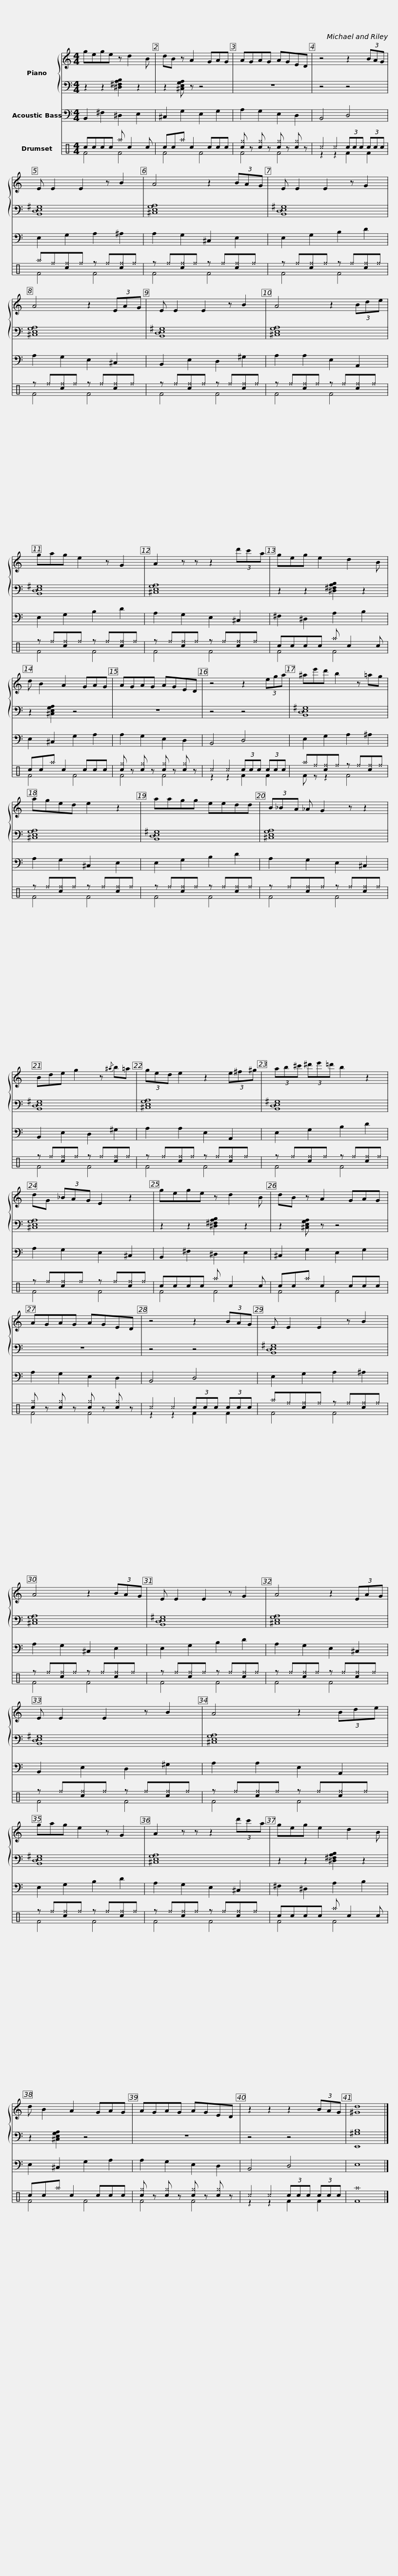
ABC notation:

X:1
%%score { 1 | 2 } 3 ( 4 5 )
L:1/8
M:4/4
I:linebreak $
K:C
V:1 treble
V:2 bass
V:3 bass transpose=-12
V:4 perc
K:none
V:5 perc
K:none
V:1
 gege z d2 B | dB z A2 GAG | AGAG AGED | z4 z2 (3BAG |$ E E2 E2 z B2 | %5
 A4 z2 (3BAG | E E2 E2 z G2 | A4 z2 (3EAG |$ E E2 E2 z B2 | A4 z2 (3Bde | %10
 gag e2 z G2 | A2 z z z2 (3d'c'a |$ geg e2 d2 B | d B2 A2 GAG | AGAG AGED | %15
 z4 z2 (3ega |$ ^ae'd' b2 z =ag | aged e2 z2 | aagg eedd | (3B_BA _A G2 z z2 |$ %20
 Bde g2 z{/^a} b=a | (3ged e2 z2 (3e^f^g | (3ab^c' (3^d'e'=d' b2 z2 |$ dG (3_BAG E2 z2 | gege z d2 B | %25
 dB z A2 GAG | AGAG AGED |$ z4 z2 (3BAG | E E2 E2 z B2 | A4 z2 (3BAG | %30
 E E2 E2 z G2 |$ A4 z2 (3EAG | E E2 E2 z B2 | A4 z2 (3Bde | gag e2 z G2 |$ %35
 A2 z z z2 (3d'c'a | geg e2 d2 B | d B2 A2 GAG | AGAG AGED |$ z2 z2 z2 (3BAG | %40
 [^Gd]8 |] %41
V:2
 z2 z2 [^D,^F,A,B,]2 z2 | z2 [^C,E,G,A,] z z4 | z8 | z4 z4 |$ [B,,D,E,^G,]8 | %5
 [^C,E,G,A,]8 | [B,,D,E,^G,]8 | [^C,E,G,A,]8 |$ [B,,D,E,^G,]8 | [^C,E,G,A,]8 | %10
 [B,,D,E,^G,]8 | [^C,E,G,A,]8 |$ z2 z2 [^D,^F,A,B,]2 z2 | z2 [^C,E,G,A,]2 z4 | z8 | %15
 z4 z4 |$ [B,,D,E,^G,]8 | [^C,E,G,A,]8 | [B,,D,E,^G,]8 | [^C,E,G,A,]8 |$ %20
 [B,,D,E,^G,]8 | [^C,E,G,A,]8 | [B,,D,E,^G,]8 |$ [^C,E,G,A,]8 | z2 z2 [^D,^F,A,B,]2 z2 | %25
 z2 [^C,E,G,A,] z z4 | z8 |$ z4 z4 | [B,,D,E,^G,]8 | [^C,E,G,A,]8 | %30
 [B,,D,E,^G,]8 |$ [^C,E,G,A,]8 | [B,,D,E,^G,]8 | [^C,E,G,A,]8 | [B,,D,E,^G,]8 |$ %35
 [^C,E,G,A,]8 | z2 z2 [^D,^F,A,B,]2 z2 | z2 [^C,E,G,A,]2 z4 | z8 |$ z4 z4 | %40
 [E,,^G,B,]8 |] %41
V:3
 B,,2 ^F,2 ^D,2 E,2 | ^C,2 G,2 E,2 G,2 | A,2 G,2 E,2 D,2 | B,,4 D,4 |$ E,2 G,2 A,2 ^A,2 | %5
 A,2 G,2 ^C,2 E,2 | E,2 G,2 B,2 D2 | A,2 G,2 E,2 ^C,2 |$ B,,2 E,2 D,2 ^G,2 | A,2 A,2 E,2 A,,2 | %10
 E,2 G,2 B,2 D2 | A,2 G,2 E,2 ^C,2 |$ ^F,2 ^D,2 A,2 B,2 | E,2 ^C,2 G,2 A,2 | A,2 G,2 E,2 D,2 | %15
 B,,4 D,4 |$ E,2 G,2 A,2 ^A,2 | A,2 G,2 ^C,2 E,2 | E,2 G,2 B,2 D2 | A,2 G,2 E,2 ^C,2 |$ %20
 B,,2 E,2 D,2 ^G,2 | A,2 A,2 E,2 A,,2 | E,2 G,2 B,2 D2 |$ A,2 G,2 E,2 ^C,2 | B,,2 ^F,2 ^D,2 E,2 | %25
 ^C,2 G,2 E,2 G,2 | A,2 G,2 E,2 D,2 |$ B,,4 D,4 | E,2 G,2 A,2 ^A,2 | A,2 G,2 ^C,2 E,2 | %30
 E,2 G,2 B,2 D2 |$ A,2 G,2 E,2 ^C,2 | B,,2 E,2 D,2 ^G,2 | A,2 A,2 E,2 A,,2 | E,2 G,2 B,2 D2 |$ %35
 A,2 G,2 E,2 ^C,2 | ^F,2 ^D,2 A,2 B,2 | E,2 ^C,2 G,2 A,2 | A,2 G,2 E,2 D,2 |$ B,,4 D,4 | %40
 E,8 |] %41
V:4
 cccc ^a c2 c | cc^a c2 ccc | [c^g] z [c^g] z [c^g] z [c^g] z | ^c2 ^c2 (3ccc (3ccc |$ ^a^f[c^f]^f z ^f[c^f]^f | %5
 z ^f[c^f]^f z ^f[c^f]^f | z ^f[c^f]^f z ^f[c^f]^f | z ^f[c^f]^f z ^f[c^f]^f |$ z ^f[c^f]^f z ^f[c^f]^f | z ^f[c^f]^f z ^f[c^f]^f | %10
 z ^f[c^f]^f z ^f[c^f]^f | z ^f[c^f]^f z ^f[c^f]^f |$ cccc ^a c2 c | cc^a c2 ccc | [c^g] z [c^g] z [c^g] z [c^g] z | %15
 ^c2 ^c2 (3ccc (3ccc |$ ^a^f[c^f]^f z ^f[c^f]^f | z ^f[c^f]^f z ^f[c^f]^f | z ^f[c^f]^f z ^f[c^f]^f | z ^f[c^f]^f z ^f[c^f]^f |$ %20
 z ^f[c^f]^f z ^f[c^f]^f | z ^f[c^f]^f z ^f[c^f]^f | z ^f[c^f]^f z ^f[c^f]^f |$ z ^f[c^f]^f z ^f[c^f]^f | cccc ^a c2 c | %25
 cc^a c2 ccc | [c^g] z [c^g] z [c^g] z [c^g] z |$ ^c2 ^c2 (3ccc (3ccc | ^a^f[c^f]^f z ^f[c^f]^f | z ^f[c^f]^f z ^f[c^f]^f | %30
 z ^f[c^f]^f z ^f[c^f]^f |$ z ^f[c^f]^f z ^f[c^f]^f | z ^f[c^f]^f z ^f[c^f]^f | z ^f[c^f]^f z ^f[c^f]^f | z ^f[c^f]^f z ^f[c^f]^f |$ %35
 z ^f[c^f]^f z ^f[c^f]^f | cccc ^a c2 c | cc^a c2 ccc | [c^g] z [c^g] z [c^g] z [c^g] z |$ ^c2 ^c2 (3ccc (3ccc | %40
 ^a8 |] %41
V:5
 F4 F4 | F4 F4 | F4 F4 | z2 z2 F2 F2 |$ F4 F4 | %5
 F4 F4 | F4 F4 | F4 F4 |$ F4 F4 | F4 F4 | %10
 F4 F4 | F4 F4 |$ F4 F4 | F4 F4 | F4 F4 | %15
 z2 z2 F2 F2 |$ F z z2 F4 | F4 F4 | F4 F4 | F4 F4 |$ %20
 F4 F4 | F4 F4 | F4 F4 |$ F4 F4 | F4 F4 | %25
 F4 F4 | F4 F4 |$ z2 z2 F2 F2 | F4 F4 | F4 F4 | %30
 F4 F4 |$ F4 F4 | F4 F4 | F4 F4 | F4 F4 |$ %35
 F4 F4 | F4 F4 | F4 F4 | F4 F4 |$ z2 z2 F2 F2 | %40
 F8 |] %41
